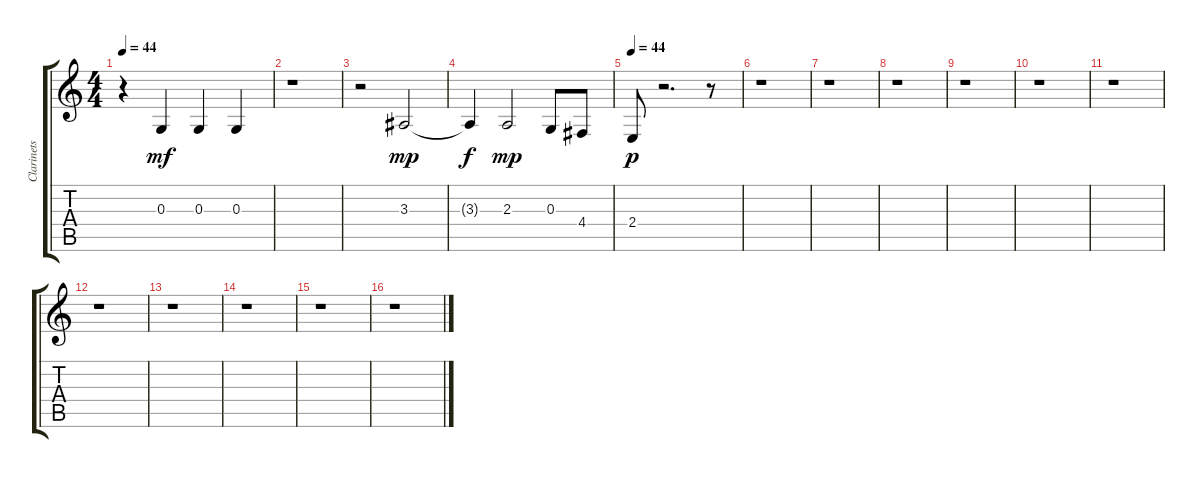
\track ("Clarinets" "Clarinets") {instrument clarinet}
\staff {score tabs}
\tuning (E4 B3 G3 D3 A2 E2) {hide}
\ts (4 4)
\tempo 44
\clef g2
\ks c
r.4{dy p} 0.3.4{dy mf} 0.3.4 0.3.4 |
r.1 |
r.2 3.3.2{dy mp} |
3.3{t}.4{dy f} 2.3.2{dy mp} 0.3.8 4.4.8 |
\tempo 44
2.4.8{dy p} r.2{d} r.8 |
r.1 |
r.1 |
r.1 |
r.1 |
r.1 |
r.1 |
r.1 |
r.1 |
r.1 |
r.1 |
r.1
